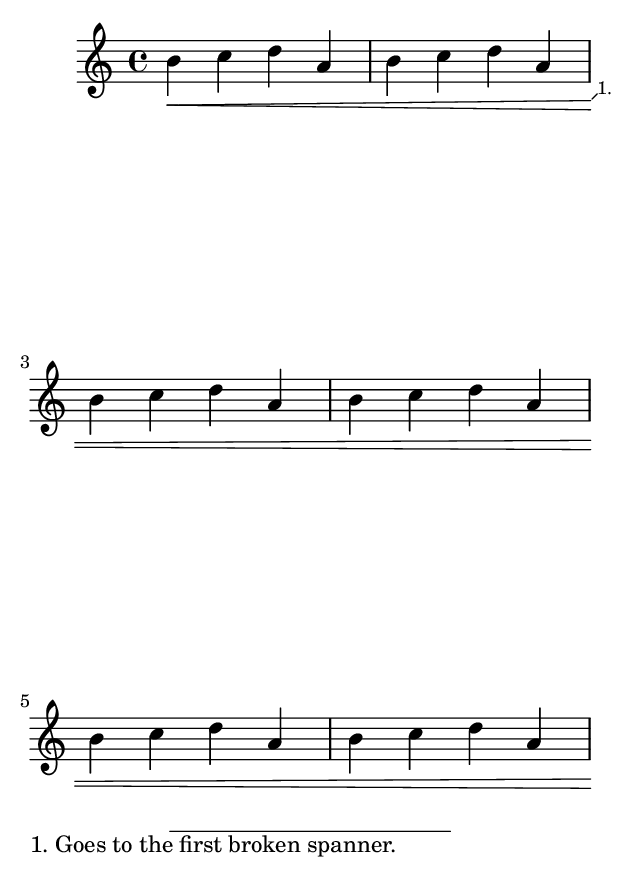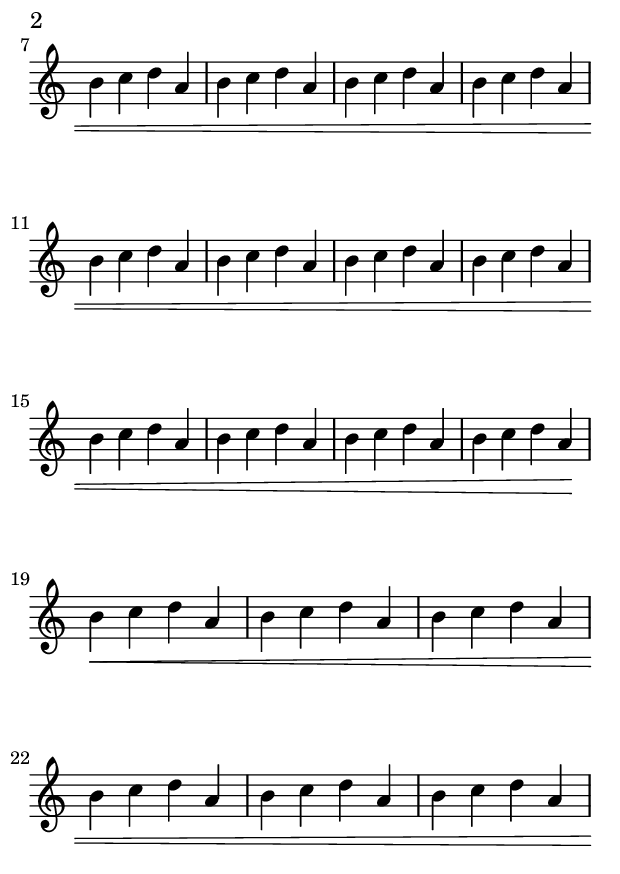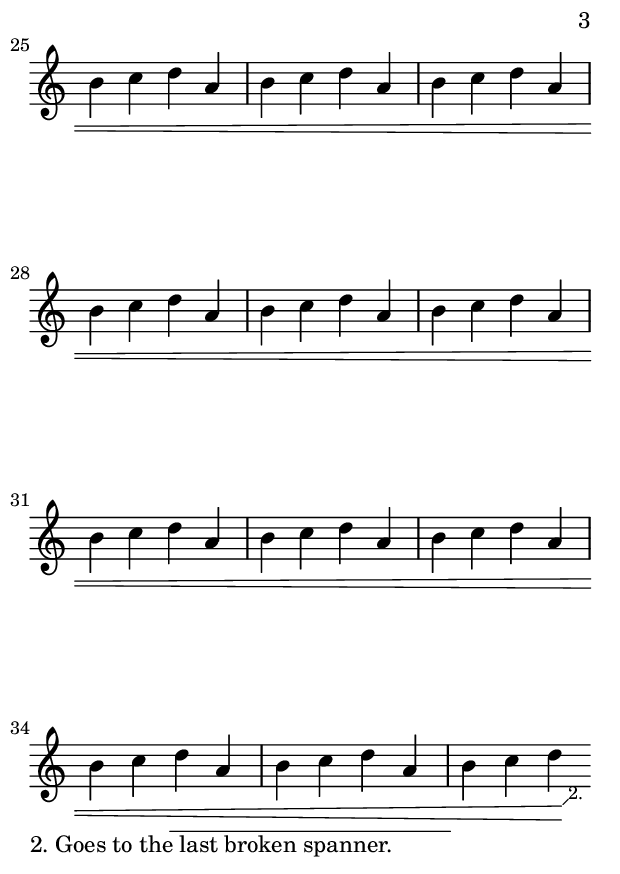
\version "2.16.0"
\header {
  texidoc = "Footnotes are annotated at the correct place, and the
annotation goes to the correct page."
}

#(set-default-paper-size "a6")

\paper {
  ragged-last-bottom = ##f
}

\book {

\relative c'' {
b4-\footnote
              \markup { \tiny "1." }
              #'(0.5 . 0.5) #'Hairpin
              \markup { 1. \justify { Goes to the first broken spanner. } }
   \<
c d a
b c d a
b c d a
b c d a
b c d a
b c d a \break \pageBreak
b c d a
b c d a
b c d a
b c d a
b c d a
b c d a
b c d a
b c d a
b c d a
b c d a
b c d a
b c d a\!

\once \override FootnoteSpanner #'spanner-placement = #RIGHT
b4-\footnote
              \markup { \tiny "2." }
              #'(0.5 . 0.5) #'Hairpin
              \markup { 2. \justify { Goes to the last broken spanner. } }
   \<
c d a
b c d a
b c d a
b c d a
b c d a
b c d a \break \pageBreak
b c d a
b c d a
b c d a
b c d a
b c d a
b c d a
b c d a
b c d a
b c d a
b c d a
b c d a
b c d\!
}}
